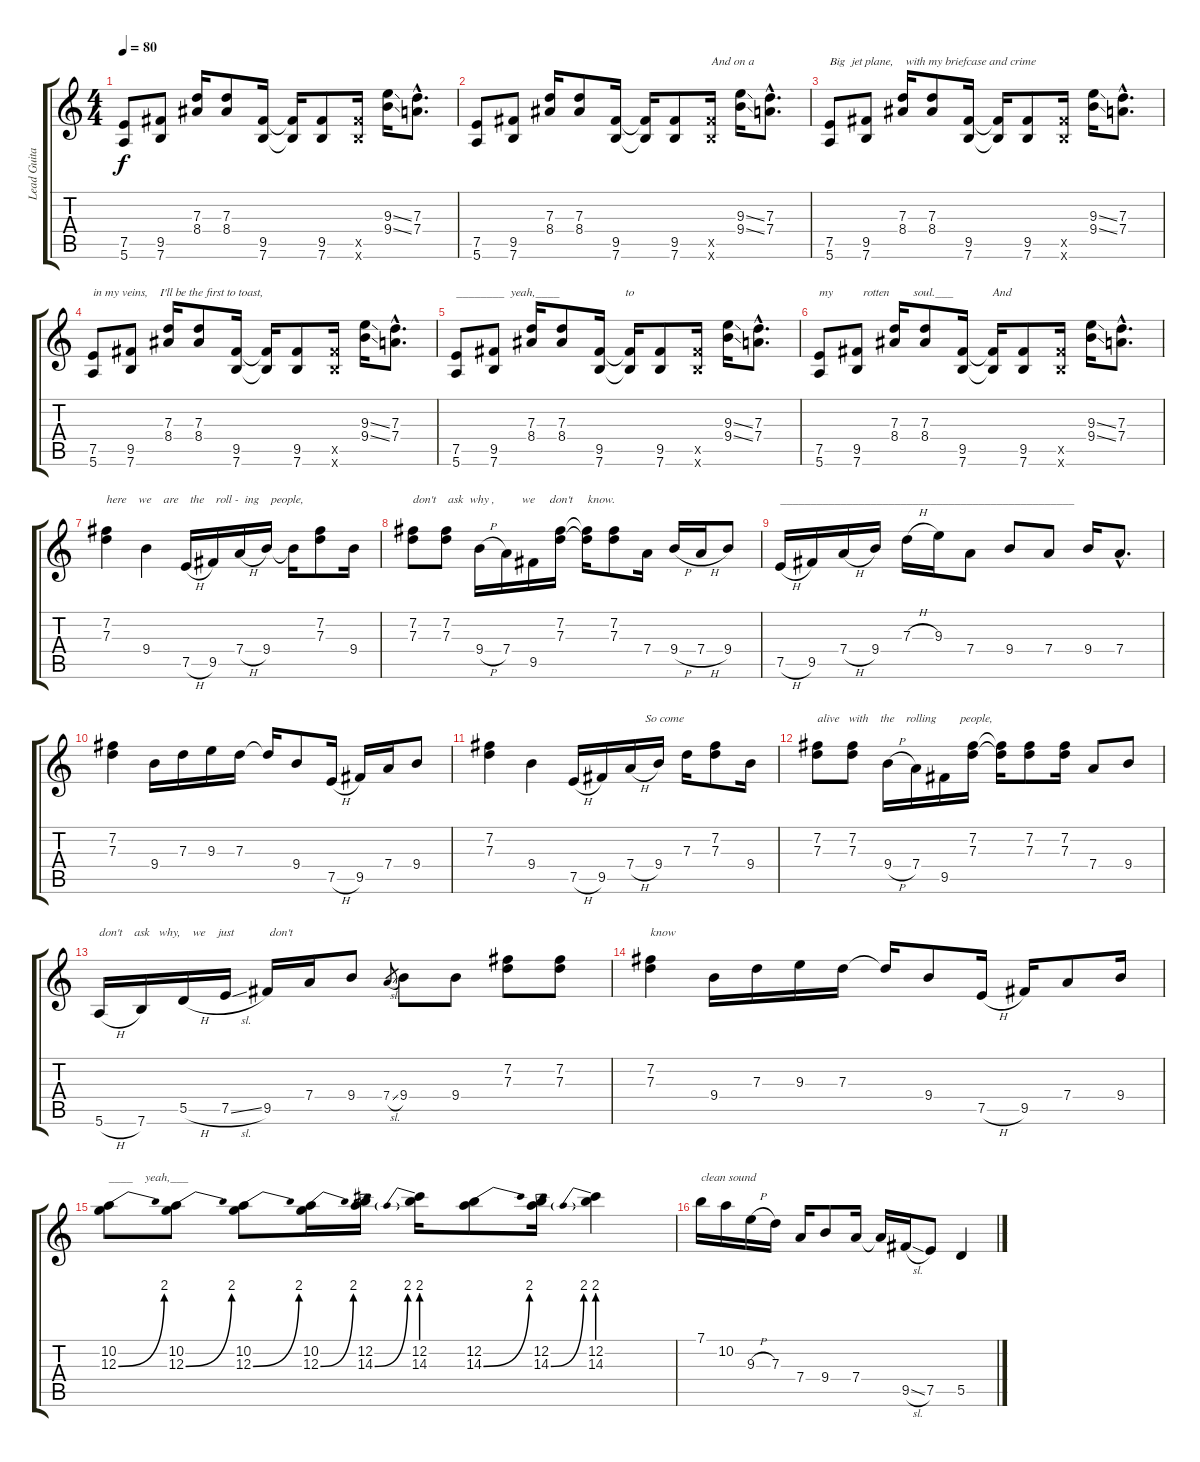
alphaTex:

\track ("Lead Guitar 1" "Lead Guita") {instrument overdrivenguitar}
\staff {score tabs}
\tuning (E4 B3 G3 D3 A2 E2) {hide}
\ts (4 4)
\tempo 80
\clef g2
\ks c
(7.5 5.6).8{dy f} (9.5 7.6).8 (7.3 8.4).16 (7.3 8.4).8 (9.5 7.6).16 (9.5{t} 7.6{t}).16 (9.5 7.6).8 (9.5{x} 7.6{x}).16 (9.3{ss} 9.4{ss}).16 (7.3{hac} 7.4{hac}).8{d} |
(7.5 5.6).8 (9.5 7.6).8 (7.3 8.4).16 (7.3 8.4).8 (9.5 7.6).16 (9.5{t} 7.6{t}).16 (9.5 7.6).8 (9.5{x} 7.6{x}).16{txt "And on a"} (9.3{ss} 9.4{ss}).16 (7.3{hac} 7.4{hac}).8{d} |
(7.5 5.6).8{txt "Big  jet plane,    with my briefcase and crime"} (9.5 7.6).8 (7.3 8.4).16 (7.3 8.4).8 (9.5 7.6).16 (9.5{t} 7.6{t}).16 (9.5 7.6).8 (9.5{x} 7.6{x}).16 (9.3{ss} 9.4{ss}).16 (7.3{hac} 7.4{hac}).8{d} |
(7.5 5.6).8{txt "in my veins,    I'll be the first to toast,"} (9.5 7.6).8 (7.3 8.4).16 (7.3 8.4).8 (9.5 7.6).16 (9.5{t} 7.6{t}).16 (9.5 7.6).8 (9.5{x} 7.6{x}).16 (9.3{ss} 9.4{ss}).16 (7.3{hac} 7.4{hac}).8{d} |
(7.5 5.6).8{txt "________  yeah,____                      to"} (9.5 7.6).8 (7.3 8.4).16 (7.3 8.4).8 (9.5 7.6).16 (9.5{t} 7.6{t}).16 (9.5 7.6).8 (9.5{x} 7.6{x}).16 (9.3{ss} 9.4{ss}).16 (7.3{hac} 7.4{hac}).8{d} |
(7.5 5.6).8{txt "my          rotten        soul.___             And"} (9.5 7.6).8 (7.3 8.4).16 (7.3 8.4).8 (9.5 7.6).16 (9.5{t} 7.6{t}).16 (9.5 7.6).8 (9.5{x} 7.6{x}).16 (9.3{ss} 9.4{ss}).16 (7.3{hac} 7.4{hac}).8{d} |
(7.2 7.3).4{txt "here    we    are    the    roll -  ing    people,"} 9.4.4 7.5{h}.16 9.5.16 7.4{h}.16 9.4.16 9.4{t}.16 (7.2 7.3).8 9.4.16 |
(7.2 7.3).8{txt "don't    ask  why ,         we     don't     know."} (7.2 7.3).8 9.4{h}.16 7.4.16 9.5.16 (7.2 7.3).16 (7.2{t} 7.3{t}).16 (7.2 7.3).8 7.4.16 9.4{h}.16 7.4{h}.16 9.4.8 |
7.5{h}.16{txt "_________________________________________________"} 9.5.16 7.4{h}.16 9.4.16 7.3{h}.16 9.3.16 7.4.8 9.4.8 7.4.8 9.4.16 7.4{hac}.8{d} |
(7.2 7.3).4 9.4.16 7.3.16 9.3.16 7.3.16 7.3{t}.16 9.4.8 7.5{h}.16 9.5.16 7.4.16 9.4.8 |
(7.2 7.3).4 9.4.4 7.5{h}.16{txt "                        So come"} 9.5.16 7.4{h}.16 9.4.16 7.3.16 (7.2 7.3).8 9.4.16 |
(7.2 7.3).8{txt "alive   with    the    rolling        people,"} (7.2 7.3).8 9.4{h}.16 7.4.16 9.5.16 (7.2 7.3).16 (7.2{t} 7.3{t}).16 (7.2 7.3).8 (7.2 7.3).16 7.4.8 9.4.8 |
5.6{h}.16{txt "don't    ask   why,    we    just            don't"} 7.6.16 5.5{h}.16 7.5{sl}.16 9.5.16 7.4.16 9.4.8 7.4{sl}.8{gr} 9.4.8 9.4.8 (7.2 7.3).8 (7.2 7.3).8 |
(7.2 7.3).4{txt "know"} 9.4.16 7.3.16 9.3.16 7.3.16 7.3{t}.16 9.4.8 7.5{h}.16 9.5.16 7.4.8 9.4.16 |
(10.2 12.3{be (bend 0 0 60 8)}).8{txt "____    yeah,___"} (10.2 12.3{be (bend 0 0 60 8)}).8 (10.2 12.3{be (bend 0 0 60 8)}).8 (10.2 12.3{be (bend 0 0 60 8)}).16 (12.2 14.3{be (bend 0 0 60 8)}).16 (12.2 14.3{be (prebend 0 8 60 8)}).16 (12.2 14.3{be (bend 0 0 60 8)}).8 (12.2 14.3{be (bend 0 0 60 8)}).16 (12.2 14.3{be (prebend 0 8 60 8)}).4 |
7.1.16{txt "clean sound"} 10.2.16 9.3{h}.16 7.3.16 7.4.16 9.4.8 7.4.16 7.4{t}.16 9.5{sl}.16 7.5.8 5.5.4
